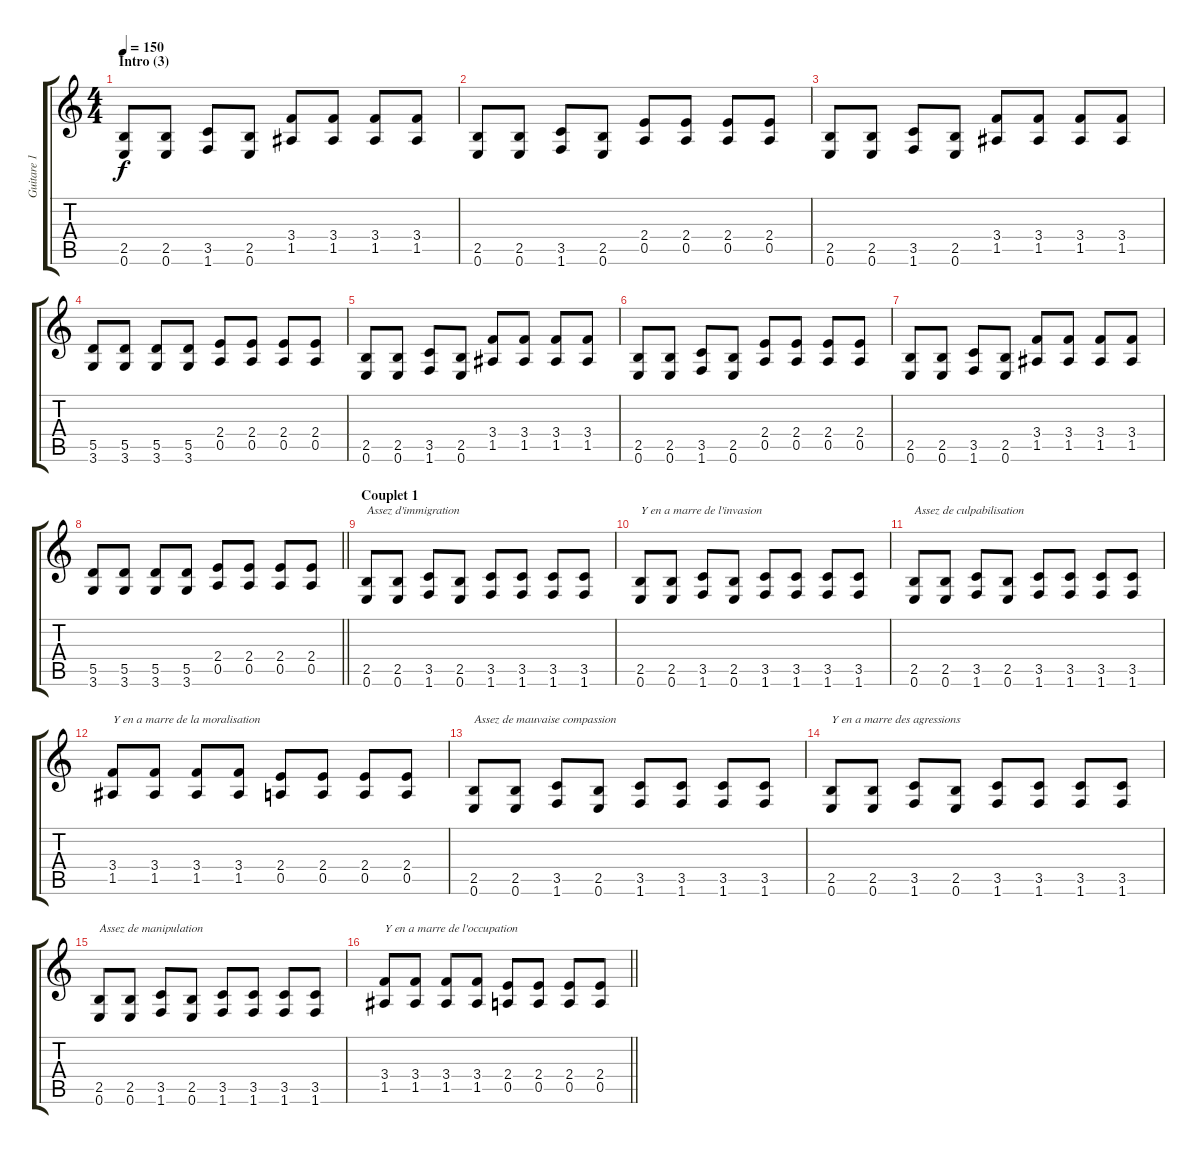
\track ("Guitare 1" "Guitare 1") {instrument distortionguitar}
\staff {score tabs}
\tuning (E4 B3 G3 D3 A2 E2) {hide}
\ts (4 4)
\section ("" "Intro (3)")
\tempo 150
\clef g2
\ks c
(2.5 0.6).8{dy f} (2.5 0.6).8 (3.5 1.6).8 (2.5 0.6).8 (3.4 1.5).8 (3.4 1.5).8 (3.4 1.5).8 (3.4 1.5).8 |
(2.5 0.6).8 (2.5 0.6).8 (3.5 1.6).8 (2.5 0.6).8 (2.4 0.5).8 (2.4 0.5).8 (2.4 0.5).8 (2.4 0.5).8 |
(2.5 0.6).8 (2.5 0.6).8 (3.5 1.6).8 (2.5 0.6).8 (3.4 1.5).8 (3.4 1.5).8 (3.4 1.5).8 (3.4 1.5).8 |
(5.5 3.6).8 (5.5 3.6).8 (5.5 3.6).8 (5.5 3.6).8 (2.4 0.5).8 (2.4 0.5).8 (2.4 0.5).8 (2.4 0.5).8 |
(2.5 0.6).8 (2.5 0.6).8 (3.5 1.6).8 (2.5 0.6).8 (3.4 1.5).8 (3.4 1.5).8 (3.4 1.5).8 (3.4 1.5).8 |
(2.5 0.6).8 (2.5 0.6).8 (3.5 1.6).8 (2.5 0.6).8 (2.4 0.5).8 (2.4 0.5).8 (2.4 0.5).8 (2.4 0.5).8 |
(2.5 0.6).8 (2.5 0.6).8 (3.5 1.6).8 (2.5 0.6).8 (3.4 1.5).8 (3.4 1.5).8 (3.4 1.5).8 (3.4 1.5).8 |
\barLineRight lightlight
(5.5 3.6).8 (5.5 3.6).8 (5.5 3.6).8 (5.5 3.6).8 (2.4 0.5).8 (2.4 0.5).8 (2.4 0.5).8 (2.4 0.5).8 |
\section ("" "Couplet 1")
(2.5 0.6).8{txt "Assez d'immigration"} (2.5 0.6).8 (3.5 1.6).8 (2.5 0.6).8 (3.5 1.6).8 (3.5 1.6).8 (3.5 1.6).8 (3.5 1.6).8 |
(2.5 0.6).8{txt "Y en a marre de l'invasion"} (2.5 0.6).8 (3.5 1.6).8 (2.5 0.6).8 (3.5 1.6).8 (3.5 1.6).8 (3.5 1.6).8 (3.5 1.6).8 |
(2.5 0.6).8{txt "Assez de culpabilisation"} (2.5 0.6).8 (3.5 1.6).8 (2.5 0.6).8 (3.5 1.6).8 (3.5 1.6).8 (3.5 1.6).8 (3.5 1.6).8 |
(3.4 1.5).8{txt "Y en a marre de la moralisation"} (3.4 1.5).8 (3.4 1.5).8 (3.4 1.5).8 (2.4 0.5).8 (2.4 0.5).8 (2.4 0.5).8 (2.4 0.5).8 |
(2.5 0.6).8{txt "Assez de mauvaise compassion"} (2.5 0.6).8 (3.5 1.6).8 (2.5 0.6).8 (3.5 1.6).8 (3.5 1.6).8 (3.5 1.6).8 (3.5 1.6).8 |
(2.5 0.6).8{txt "Y en a marre des agressions"} (2.5 0.6).8 (3.5 1.6).8 (2.5 0.6).8 (3.5 1.6).8 (3.5 1.6).8 (3.5 1.6).8 (3.5 1.6).8 |
(2.5 0.6).8{txt "Assez de manipulation"} (2.5 0.6).8 (3.5 1.6).8 (2.5 0.6).8 (3.5 1.6).8 (3.5 1.6).8 (3.5 1.6).8 (3.5 1.6).8 |
\barLineRight lightlight
(3.4 1.5).8{txt "Y en a marre de l'occupation"} (3.4 1.5).8 (3.4 1.5).8 (3.4 1.5).8 (2.4 0.5).8 (2.4 0.5).8 (2.4 0.5).8 (2.4 0.5).8
